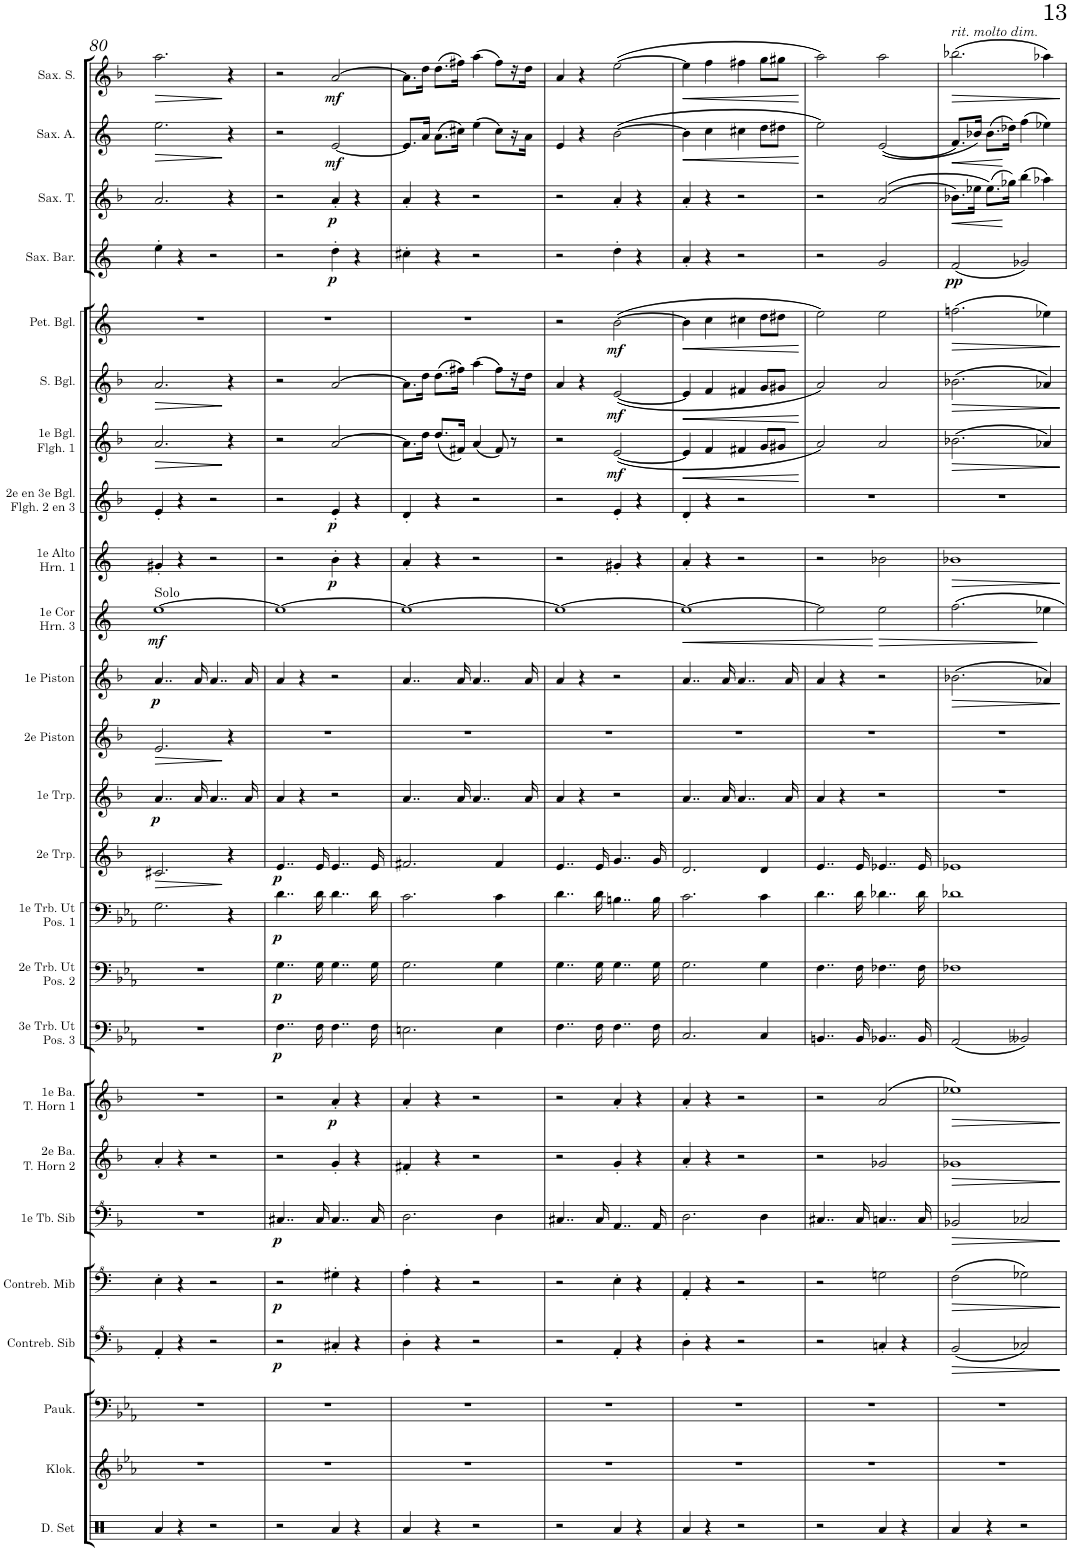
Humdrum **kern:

**kern	**kern	**kern	**kern	**dynam	**kern	**dynam	**kern	**dynam	**kern	**dynam	**kern	**dynam	**kern	**dynam	**kern	**dynam	**kern	**dynam	**kern	**dynam	**kern	**dynam	**kern	**dynam	**kern	**dynam	**kern	**dynam	**kern	**dynam	**kern	**dynam	**kern	**dynam	**kern	**dynam	**kern	**dynam	**kern	**dynam	**kern	**dynam	**kern	**dynam	**kern	**dynam
*part25	*part24	*part23	*part22	*part22	*part21	*part21	*part20	*part20	*part19	*part19	*part18	*part18	*part17	*part17	*part16	*part16	*part15	*part15	*part14	*part14	*part13	*part13	*part12	*part12	*part11	*part11	*part10	*part10	*part9	*part9	*part8	*part8	*part7	*part7	*part6	*part6	*part5	*part5	*part4	*part4	*part3	*part3	*part2	*part2	*part1	*part1
*staff25	*staff24	*staff23	*staff22	*staff22	*staff21	*staff21	*staff20	*staff20	*staff19	*staff19	*staff18	*staff18	*staff17	*staff17	*staff16	*staff16	*staff15	*staff15	*staff14	*staff14	*staff13	*staff13	*staff12	*staff12	*staff11	*staff11	*staff10	*staff10	*staff9	*staff9	*staff8	*staff8	*staff7	*staff7	*staff6	*staff6	*staff5	*staff5	*staff4	*staff4	*staff3	*staff3	*staff2	*staff2	*staff1	*staff1
*I"Grote Trom	*I"Tambour	*I"Pauken	*I"Contrebasse Sib	*	*I"Contrebasse Mib	*	*I"1e Tuba Sib	*	*I"2e Baryton Tenorhorn 2	*	*I"1e Baryton Tenorhorn 1	*	*I"3e Trombone Ut Posaune 3	*	*I"2e Trombone Ut Posaune 2	*	*I"1e Trombone Ut Posaune 1	*	*I"2e Trompet	*	*I"1e Trompet	*	*I"2e Piston	*	*I"1e Piston	*	*I"1e Cor Horn 3	*	*I"1e Alto Horn 1	*	*I"2e en 3e Bugle Flugelhorn 2 en 3	*	*I"1e Bugle Flugelhorn 1	*	*I"Solo Bugle Fanfare	*	*I"Petite Bugle	*	*I"Saxophoon Baryton	*	*I"Saxophoon Tenor	*	*I"Saxophoon Alt	*	*I"Saxophoon Sopraan	*
*	*	*I'Pauk.	*I'Contreb. Sib	*	*I'Contreb. Mib	*	*I'1e Tb. Sib	*	*I'2e Ba. T. Horn 2	*	*I'1e Ba. T. Horn 1	*	*I'3e Trb. Ut Pos. 3	*	*I'2e Trb. Ut Pos. 2	*	*I'1e Trb. Ut Pos. 1	*	*I'2e Trp.	*	*I'1e Trp.	*	*I'2e Piston	*	*I'1e Piston	*	*I'1e Cor Hrn. 3	*	*I'1e Alto Hrn. 1	*	*I'2e en 3e Bgl. Flgh. 2 en 3	*	*I'1e Bgl. Flgh. 1	*	*I'S. Bgl.	*	*I'Pet. Bgl.	*	*I'Sax. Bar.	*	*I'Sax. T.	*	*I'Sax. A.	*	*I'Sax. S.	*
!!LO:PB:g=z
*clefX	*clefG2	*clefF4	*clefF^4	*	*clefF^4	*	*clefF^4	*	*clefG2	*	*clefG2	*	*clefF4	*	*clefF4	*	*clefF4	*	*clefG2	*	*clefG2	*	*clefG2	*	*clefG2	*	*clefG2	*	*clefG2	*	*clefG2	*	*clefG2	*	*clefG2	*	*clefG2	*	*clefG2	*	*clefG2	*	*clefG2	*	*clefG2	*
*	*Trd-14c-24	*	*Trd15c26	*	*Trd12c21	*	*Trd8c14	*	*Trd8c14	*	*Trd8c14	*	*	*	*	*	*	*	*Trd1c2	*	*Trd1c2	*	*Trd1c2	*	*Trd1c2	*	*Trd5c9	*	*Trd5c9	*	*Trd1c2	*	*Trd1c2	*	*Trd1c2	*	*Trd-2c-3	*	*Trd12c21	*	*Trd8c14	*	*Trd5c9	*	*Trd1c2	*
*k[]	*k[b-e-a-]	*k[b-e-a-]	*k[b-]	*	*k[]	*	*k[b-]	*	*k[b-]	*	*k[b-]	*	*k[b-e-a-]	*	*k[b-e-a-]	*	*k[b-e-a-]	*	*k[b-]	*	*k[b-]	*	*k[b-]	*	*k[b-]	*	*k[]	*	*k[]	*	*k[b-]	*	*k[b-]	*	*k[b-]	*	*k[]	*	*k[]	*	*k[b-]	*	*k[]	*	*k[b-]	*
*M2/2	*M2/2	*M2/2	*M2/2	*	*M2/2	*	*M2/2	*	*M2/2	*	*M2/2	*	*M2/2	*	*M2/2	*	*M2/2	*	*M2/2	*	*M2/2	*	*M2/2	*	*M2/2	*	*M2/2	*	*M2/2	*	*M2/2	*	*M2/2	*	*M2/2	*	*M2/2	*	*M2/2	*	*M2/2	*	*M2/2	*	*M2/2	*
*met(c|)	*met(c|)	*met(c|)	*met(c|)	*	*met(c|)	*	*met(c|)	*	*met(c|)	*	*met(c|)	*	*met(c|)	*	*met(c|)	*	*met(c|)	*	*met(c|)	*	*met(c|)	*	*met(c|)	*	*met(c|)	*	*met(c|)	*	*met(c|)	*	*met(c|)	*	*met(c|)	*	*met(c|)	*	*met(c|)	*	*met(c|)	*	*met(c|)	*	*met(c|)	*	*met(c|)	*
=80	=80	=80	=80	=80	=80	=80	=80	=80	=80	=80	=80	=80	=80	=80	=80	=80	=80	=80	=80	=80	=80	=80	=80	=80	=80	=80	=80	=80	=80	=80	=80	=80	=80	=80	=80	=80	=80	=80	=80	=80	=80	=80	=80	=80	=80	=80
!	!	!	!	!	!	!	!	!	!	!	!	!	!	!	!	!	!	!	!	!	!	!	!	!	!	!	!LO:TX:a:t=Solo	!	!	!	!	!	!	!	!	!	!	!	!	!	!	!	!	!	!	!
!	!	!	!	!	!	!	!	!	!	!	!	!	!	!	!	!	!	!	!	!LO:HP:b	!	!LO:DY:b	!	!LO:HP:b	!	!LO:DY:b	!	!LO:DY:b	!	!	!	!	!	!LO:HP:b	!	!LO:HP:b	!	!	!	!	!	!	!	!LO:HP:b	!	!LO:HP:b
4Ra/	1r	1r	4A'/	.	4e'\	.	1r	.	4a'/	.	1r	.	1r	.	1r	.	2.G\	.	2.c#X/	>	4..a/	p	2.e/	>	4..a/	p	[1ee	mf	4g#X'/	.	4e'/	.	2.a/	>	2.a/	>	1r	.	4ee'\	.	2.a/	.	2.ee\	>	2.aa\	>
4r	.	.	4r	.	4r	.	.	.	4r	.	.	.	.	.	.	.	.	.	.	.	.	.	.	.	.	.	.	.	4r	.	4r	.	.	.	.	.	.	.	4r	.	.	.	.	.	.	.
.	.	.	.	.	.	.	.	.	.	.	.	.	.	.	.	.	.	.	.	.	16a/	.	.	.	16a/	.	.	.	.	.	.	.	.	.	.	.	.	.	.	.	.	.	.	.	.	.
2r	.	.	2r	.	2r	.	.	.	2r	.	.	.	.	.	.	.	.	.	.	.	4..a/	.	.	.	4..a/	.	.	.	2r	.	2r	.	.	.	.	.	.	.	2r	.	.	.	.	.	.	.
.	.	.	.	.	.	.	.	.	.	.	.	.	.	.	.	.	4r	.	4r	]	.	.	4r	]	.	.	.	.	.	.	.	.	4r	]	4r	]	.	.	.	.	4r	.	4r	]	4r	]
.	.	.	.	.	.	.	.	.	.	.	.	.	.	.	.	.	.	.	.	.	16a/	.	.	.	16a/	.	.	.	.	.	.	.	.	.	.	.	.	.	.	.	.	.	.	.	.	.
=81	=81	=81	=81	=81	=81	=81	=81	=81	=81	=81	=81	=81	=81	=81	=81	=81	=81	=81	=81	=81	=81	=81	=81	=81	=81	=81	=81	=81	=81	=81	=81	=81	=81	=81	=81	=81	=81	=81	=81	=81	=81	=81	=81	=81	=81	=81
!	!	!	!	!LO:DY:b	!	!LO:DY:b	!	!LO:DY:b	!	!	!	!	!	!LO:DY:b	!	!LO:DY:b	!	!LO:DY:b	!	!LO:DY:b	!	!	!	!	!	!	!	!	!	!	!	!	!	!	!	!	!	!	!	!	!	!	!	!	!	!
2r	1r	1r	2r	p	2r	p	4..c#X/	p	2r	.	2r	.	4..F\	p	4..G\	p	4..d\	p	4..e/	p	4a/	.	1r	.	4a/	.	1ee_	.	2r	.	2r	.	2r	.	2r	.	1r	.	2r	.	2r	.	2r	.	2r	.
.	.	.	.	.	.	.	.	.	.	.	.	.	.	.	.	.	.	.	.	.	4r	.	.	.	4r	.	.	.	.	.	.	.	.	.	.	.	.	.	.	.	.	.	.	.	.	.
.	.	.	.	.	.	.	16c#/	.	.	.	.	.	16F\	.	16G\	.	16d\	.	16e/	.	.	.	.	.	.	.	.	.	.	.	.	.	.	.	.	.	.	.	.	.	.	.	.	.	.	.
!	!	!	!	!	!	!	!	!	!	!	!	!LO:DY:b	!	!	!	!	!	!	!	!	!	!	!	!	!	!	!	!	!	!LO:DY:b	!	!LO:DY:b	!	!	!	!	!	!	!	!LO:DY:b	!	!LO:DY:b	!	!LO:DY:b	!	!LO:DY:b
4Ra/	.	.	4c#X'/	.	4g#X'\	.	4..c#/	.	4g'/	.	4a'/	p	4..F\	.	4..G\	.	4..d\	.	4..e/	.	2r	.	.	.	2r	.	.	.	4b'\	p	4e'/	p	[2a/	.	[2a/	.	.	.	4dd'\	p	4a'/	p	[2e/	mf	[2a/	mf
4r	.	.	4r	.	4r	.	.	.	4r	.	4r	.	.	.	.	.	.	.	.	.	.	.	.	.	.	.	.	.	4r	.	4r	.	.	.	.	.	.	.	4r	.	4r	.	.	.	.	.
.	.	.	.	.	.	.	16c#/	.	.	.	.	.	16F\	.	16G\	.	16d\	.	16e/	.	.	.	.	.	.	.	.	.	.	.	.	.	.	.	.	.	.	.	.	.	.	.	.	.	.	.
=82	=82	=82	=82	=82	=82	=82	=82	=82	=82	=82	=82	=82	=82	=82	=82	=82	=82	=82	=82	=82	=82	=82	=82	=82	=82	=82	=82	=82	=82	=82	=82	=82	=82	=82	=82	=82	=82	=82	=82	=82	=82	=82	=82	=82	=82	=82
4Ra/	1r	1r	4d'\	.	4a'\	.	2.d\	.	4f#X'/	.	4a'/	.	2.En\	.	2.G\	.	2.c\	.	2.f#X/	.	4..a/	.	1r	.	4..a/	.	1ee_	.	4a'/	.	4d'/	.	8.a\L]	.	8.a\L]	.	1r	.	4cc#X'\	.	4a'/	.	8.e/L]	.	8.a\L]	.
.	.	.	.	.	.	.	.	.	.	.	.	.	.	.	.	.	.	.	.	.	.	.	.	.	.	.	.	.	.	.	.	.	16dd\Jk	.	16dd\Jk	.	.	.	.	.	.	.	16a/Jk	.	16dd\Jk	.
4r	.	.	4r	.	4r	.	.	.	4r	.	4r	.	.	.	.	.	.	.	.	.	.	.	.	.	.	.	.	.	4r	.	4r	.	(8.dd/L	.	(8.dd\L	.	.	.	4r	.	4r	.	(8.a\L	.	(8.dd\L	.
.	.	.	.	.	.	.	.	.	.	.	.	.	.	.	.	.	.	.	.	.	16a/	.	.	.	16a/	.	.	.	.	.	.	.	16f#X/Jk)	.	16ff#X\Jk)	.	.	.	.	.	.	.	16cc#X\Jk)	.	16ff#X\Jk)	.
2r	.	.	2r	.	2r	.	.	.	2r	.	2r	.	.	.	.	.	.	.	.	.	4..a/	.	.	.	4..a/	.	.	.	2r	.	2r	.	(4a/	.	(4aa\	.	.	.	2r	.	2r	.	(4ee\	.	(4aa\	.
.	.	.	.	.	.	.	4d\	.	.	.	.	.	4E\	.	4G\	.	4c\	.	4f#/	.	.	.	.	.	.	.	.	.	.	.	.	.	8f#/)	.	8ff#\L)	.	.	.	.	.	.	.	8cc#\L)	.	8ff#\L)	.
.	.	.	.	.	.	.	.	.	.	.	.	.	.	.	.	.	.	.	.	.	.	.	.	.	.	.	.	.	.	.	.	.	8r	.	16r	.	.	.	.	.	.	.	16r	.	16r	.
.	.	.	.	.	.	.	.	.	.	.	.	.	.	.	.	.	.	.	.	.	16a/	.	.	.	16a/	.	.	.	.	.	.	.	.	.	16dd\JJ	.	.	.	.	.	.	.	16a\JJ	.	16dd\JJ	.
=83	=83	=83	=83	=83	=83	=83	=83	=83	=83	=83	=83	=83	=83	=83	=83	=83	=83	=83	=83	=83	=83	=83	=83	=83	=83	=83	=83	=83	=83	=83	=83	=83	=83	=83	=83	=83	=83	=83	=83	=83	=83	=83	=83	=83	=83	=83
2r	1r	1r	2r	.	2r	.	4..c#X/	.	2r	.	2r	.	4..F\	.	4..G\	.	4..d\	.	4..e/	.	4a/	.	1r	.	4a/	.	1ee_	.	2r	.	2r	.	2r	.	4a/	.	2r	.	2r	.	2r	.	4e/	.	4a/	.
.	.	.	.	.	.	.	.	.	.	.	.	.	.	.	.	.	.	.	.	.	4r	.	.	.	4r	.	.	.	.	.	.	.	.	.	4r	.	.	.	.	.	.	.	4r	.	4r	.
.	.	.	.	.	.	.	16c#/	.	.	.	.	.	16F\	.	16G\	.	16d\	.	16e/	.	.	.	.	.	.	.	.	.	.	.	.	.	.	.	.	.	.	.	.	.	.	.	.	.	.	.
!	!	!	!	!	!	!	!	!	!	!	!	!	!	!	!	!	!	!	!	!	!	!	!	!	!	!	!	!	!	!	!	!	!	!LO:DY:b	!	!LO:DY:b	!	!LO:DY:b	!	!	!	!	!	!	!	!
4Ra/	.	.	4A'/	.	4e'\	.	4..A/	.	4g'/	.	4a'/	.	4..F\	.	4..G\	.	4..Bn\	.	4..g/	.	2r	.	.	.	2r	.	.	.	4g#X'/	.	4e'/	.	([2e/	mf	([2e/	mf	([2b\	mf	4dd'\	.	4a'/	.	([2b\	.	([2ee\	.
4r	.	.	4r	.	4r	.	.	.	4r	.	4r	.	.	.	.	.	.	.	.	.	.	.	.	.	.	.	.	.	4r	.	4r	.	.	.	.	.	.	.	4r	.	4r	.	.	.	.	.
.	.	.	.	.	.	.	16A/	.	.	.	.	.	16F\	.	16G\	.	16B\	.	16g/	.	.	.	.	.	.	.	.	.	.	.	.	.	.	.	.	.	.	.	.	.	.	.	.	.	.	.
=84	=84	=84	=84	=84	=84	=84	=84	=84	=84	=84	=84	=84	=84	=84	=84	=84	=84	=84	=84	=84	=84	=84	=84	=84	=84	=84	=84	=84	=84	=84	=84	=84	=84	=84	=84	=84	=84	=84	=84	=84	=84	=84	=84	=84	=84	=84
!	!	!	!	!	!	!	!	!	!	!	!	!	!	!	!	!	!	!	!	!	!	!	!	!	!	!	!	!LO:HP:b	!	!	!	!	!	!LO:HP:b	!	!LO:HP:b	!	!LO:HP:b	!	!	!	!	!	!LO:HP:b	!	!LO:HP:b
4Ra/	1r	1r	4d'\	.	4A'/	.	2.d\	.	4a'/	.	4a'/	.	2.C/	.	2.G\	.	2.c\	.	2.d/	.	4..a/	.	1r	.	4..a/	.	1ee_	<	4a'/	.	4d'/	.	4e/]	<	4e/]	<	4b\]	<	4a'/	.	4a'/	.	4b\]	<	4ee\]	<
4r	.	.	4r	.	4r	.	.	.	4r	.	4r	.	.	.	.	.	.	.	.	.	.	.	.	.	.	.	.	.	4r	.	4r	.	4f/	.	4f/	.	4cc\	.	4r	.	4r	.	4cc\	.	4ff\	.
.	.	.	.	.	.	.	.	.	.	.	.	.	.	.	.	.	.	.	.	.	16a/	.	.	.	16a/	.	.	.	.	.	.	.	.	.	.	.	.	.	.	.	.	.	.	.	.	.
2r	.	.	2r	.	2r	.	.	.	2r	.	2r	.	.	.	.	.	.	.	.	.	4..a/	.	.	.	4..a/	.	.	.	2r	.	2r	.	4f#X/	.	4f#X/	.	4cc#X\	.	2r	.	2r	.	4cc#X\	.	4ff#X\	.
.	.	.	.	.	.	.	4d\	.	.	.	.	.	4C/	.	4G\	.	4c\	.	4d/	.	.	.	.	.	.	.	.	.	.	.	.	.	8g/L	.	8g/L	.	8dd\L	.	.	.	.	.	8dd\L	.	8gg\L	.
.	.	.	.	.	.	.	.	.	.	.	.	.	.	.	.	.	.	.	.	.	.	.	.	.	.	.	.	.	.	.	.	.	8g#X/J	.	8g#X/J	.	8dd#X\J	.	.	.	.	.	8dd#X\J	.	8gg#X\J	.
.	.	.	.	.	.	.	.	.	.	.	.	.	.	.	.	.	.	.	.	.	16a/	.	.	.	16a/	.	.	.	.	.	.	.	.	.	.	.	.	.	.	.	.	.	.	.	.	.
.	.	.	.	.	.	.	.	.	.	.	.	.	.	.	.	.	.	.	.	.	.	.	.	.	.	.	.	.	.	.	.	.	.	[	.	[	.	[	.	.	.	.	.	[	.	[
=85	=85	=85	=85	=85	=85	=85	=85	=85	=85	=85	=85	=85	=85	=85	=85	=85	=85	=85	=85	=85	=85	=85	=85	=85	=85	=85	=85	=85	=85	=85	=85	=85	=85	=85	=85	=85	=85	=85	=85	=85	=85	=85	=85	=85	=85	=85
2r	1r	1r	2r	.	2r	.	4..c#X/	.	2r	.	2r	.	4..BBn/	.	4..F\	.	4..d\	.	4..e/	.	4a/	.	1r	.	4a/	.	2ee\]	.	2r	.	1r	.	2a/)	.	2a/)	.	2ee\)	.	2r	.	2r	.	2ee\)	.	2aa\)	.
.	.	.	.	.	.	.	.	.	.	.	.	.	.	.	.	.	.	.	.	.	4r	.	.	.	4r	.	.	.	.	.	.	.	.	.	.	.	.	.	.	.	.	.	.	.	.	.
.	.	.	.	.	.	.	16c#/	.	.	.	.	.	16BB/	.	16F\	.	16d\	.	16e/	.	.	.	.	.	.	.	.	.	.	.	.	.	.	.	.	.	.	.	.	.	.	.	.	.	.	.
!	!	!	!	!	!	!	!	!	!	!	!	!	!	!	!	!	!	!	!	!	!	!	!	!	!	!	!	!LO:HP:n=1:b	!	!	!	!	!	!	!	!	!	!	!	!	!	!	!	!	!	!
4Ra/	.	.	4cn'/	.	2gn\	.	4..cn/	.	2g-X/	.	(2a/	.	4..BB-X/	.	4..F-X\	.	4..d-X\	.	4..e-X/	.	2r	.	.	.	2r	.	2ee\	[ >	2b-X\	.	.	.	2a/	.	2a/	.	2ee\	.	2g/	.	((2a/	.	((2e/	.	2aa\	.
4r	.	.	4r	.	.	.	.	.	.	.	.	.	.	.	.	.	.	.	.	.	.	.	.	.	.	.	.	.	.	.	.	.	.	.	.	.	.	.	.	.	.	.	.	.	.	.
.	.	.	.	.	.	.	16c/	.	.	.	.	.	16BB-/	.	16F-\	.	16d-\	.	16e-/	.	.	.	.	.	.	.	.	.	.	.	.	.	.	.	.	.	.	.	.	.	.	.	.	.	.	.
=86	=86	=86	=86	=86	=86	=86	=86	=86	=86	=86	=86	=86	=86	=86	=86	=86	=86	=86	=86	=86	=86	=86	=86	=86	=86	=86	=86	=86	=86	=86	=86	=86	=86	=86	=86	=86	=86	=86	=86	=86	=86	=86	=86	=86	=86	=86
!	!	!	!	!	!	!	!	!	!	!	!	!	!	!	!	!	!	!	!	!	!	!	!	!	!	!	!	!	!	!	!	!	!	!	!	!	!	!	!	!	!	!	!	!	!LO:TX:a:i:t=rit. molto dim.	!
!	!	!	!	!LO:HP:b	!	!LO:HP:b	!	!LO:HP:b	!	!LO:HP:b	!	!LO:HP:b	!	!	!	!	!	!	!	!	!	!	!	!	!	!LO:HP:b	!	!	!	!LO:HP:b	!	!	!	!LO:HP:b	!	!LO:HP:b	!	!LO:HP:b	!	!LO:DY:b	!	!LO:HP:b	!	!LO:HP:b	!	!LO:HP:b
4Ra/	1r	1r	(2B-/	>	(2f\	>	2B-X/	>	1g-X	>	1ee-X)	>	(2AA-/	.	1F-X	.	1d-X	.	1e-X	.	1r	.	1r	.	(2.b-X\	>	2.ff\	.	1b-X	>	1r	.	(2.b-X\	>	(2.b-X\	>	(2.ffn\	>	(2f/	pp	8.b-X\L)	<	8.f/L)	<	(2.bb-X\	>
.	.	.	.	.	.	.	.	.	.	.	.	.	.	.	.	.	.	.	.	.	.	.	.	.	.	.	.	.	.	.	.	.	.	.	.	.	.	.	.	.	16ee-X\Jk	.	16b-X/Jk)	.	.	.
4r	.	.	.	.	.	.	.	.	.	.	.	.	.	.	.	.	.	.	.	.	.	.	.	.	.	.	.	.	.	.	.	.	.	.	.	.	.	.	.	.	(8.ee-\L)	.	(8.b-\L	.	.	.
.	.	.	.	.	.	.	.	.	.	.	.	.	.	.	.	.	.	.	.	.	.	.	.	.	.	.	.	.	.	.	.	.	.	.	.	.	.	.	.	.	16gg-X\Jk)	[	16dd-X\Jk)	[	.	.
2r	.	.	2c-X/)	.	2g-X\)	.	2c-X/	.	.	.	.	.	2BB--X/)	.	.	.	.	.	.	.	.	.	.	.	.	.	.	.	.	.	.	.	.	.	.	.	.	.	2g-X/)	.	(4bb-\	.	(4ff\	.	.	.
.	.	.	.	.	.	.	.	.	.	.	.	.	.	.	.	.	.	.	.	.	.	.	.	.	4a-X/)	.	4ee-X\	]	.	.	.	.	4a-X/)	.	4a-X/)	.	4ee-X\)	.	.	.	4aa-X\)	.	4ee-X\)	.	4aa-X\)	.
.	.	.	.	]	.	]	.	]	.	]	.	]	.	.	.	.	.	.	.	.	.	.	.	.	.	]	.	.	.	]	.	.	.	]	.	]	.	]	.	.	.	.	.	.	.	]
=	=	=	=	=	=	=	=	=	=	=	=	=	=	=	=	=	=	=	=	=	=	=	=	=	=	=	=	=	=	=	=	=	=	=	=	=	=	=	=	=	=	=	=	=	=	=
*-	*-	*-	*-	*-	*-	*-	*-	*-	*-	*-	*-	*-	*-	*-	*-	*-	*-	*-	*-	*-	*-	*-	*-	*-	*-	*-	*-	*-	*-	*-	*-	*-	*-	*-	*-	*-	*-	*-	*-	*-	*-	*-	*-	*-	*-	*-
